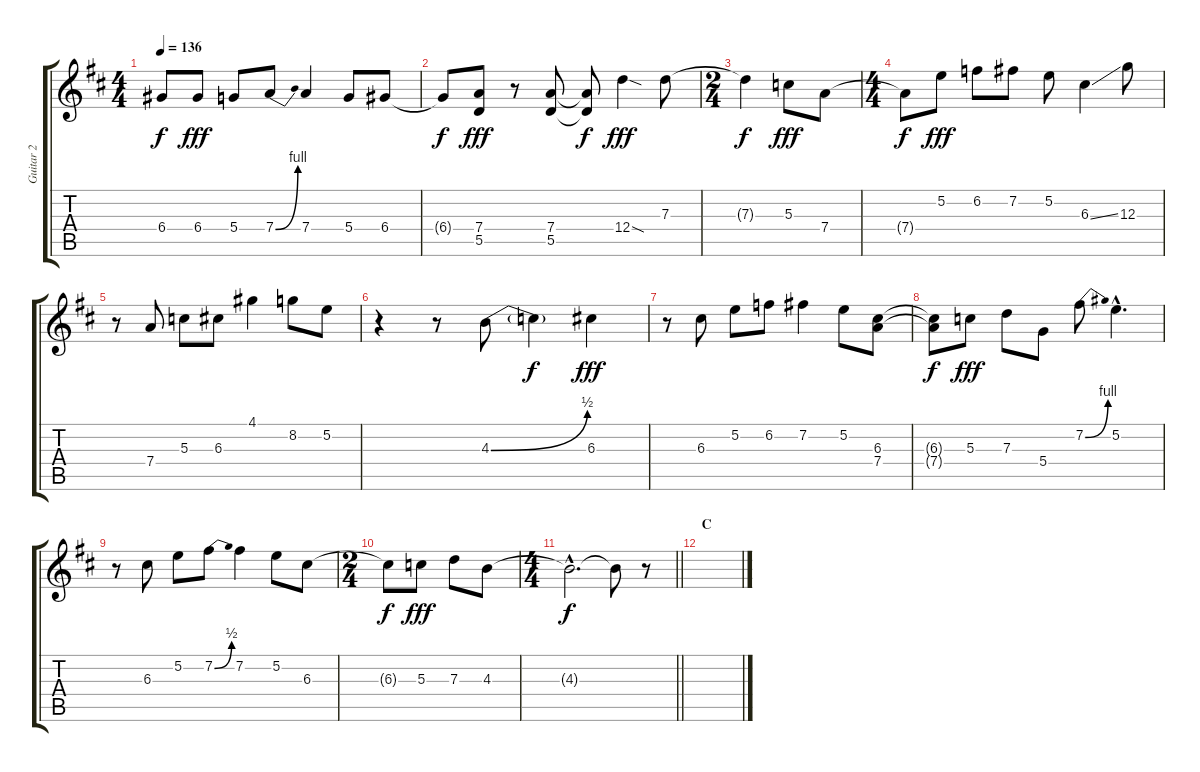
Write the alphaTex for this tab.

\track ("Guitar 2" "Guitar 2") {instrument distortionguitar}
\staff {score tabs}
\tuning (E4 B3 G3 D3 A2 E2) {hide}
\ts (4 4)
\tempo 136
\clef g2
\ks d
6.4{t}.8{dy f} 6.4.8{dy fff} 5.4.8 7.4{be (bend 0 0 60 4)}.8 7.4.4 5.4.8 6.4.8 |
6.4{t}.8{dy f} (7.4 5.5).8{dy fff} r.8 (7.4 5.5).8 (7.4{t} 5.5{t}).8{dy f} 12.4{sod}.4{dy fff} 7.3.8 |
\ts (2 4)
7.3{t}.4{dy f} 5.3.8{dy fff} 7.4.8 |
\ts (4 4)
7.4{t}.8{dy f} 5.2.8{dy fff} 6.2.8 7.2.8 5.2.8 6.3{ss}.4 12.3.8 |
r.8 7.4.8 5.3.8 6.3.8 4.1.4 8.2.8 5.2.8 |
r.4 r.8 4.3{be (bend 0 0 60 2)}.8 4.3{t}.4{dy f} 6.3.4{dy fff} |
r.8 6.3.8 5.2.8 6.2.8 7.2.4 5.2.8 (6.3 7.4).8 |
(6.3{t} 7.4{t}).8{dy f} 5.3.8{dy fff} 7.3.8 5.4.8 7.2{be (bend 0 0 60 4)}.8 5.2{hac}.4{d} |
r.8 6.3.8 5.2.8 7.2{be (bend 0 0 60 2)}.8 7.2.4 5.2.8 6.3.8 |
\ts (2 4)
6.3{t}.8{dy f} 5.3.8{dy fff} 7.3.8 4.3.8 |
\ts (4 4)
\barLineRight lightlight
4.3{hac t}.2{d dy f} 4.3{t}.8 r.8 |
\section ("" "C")
